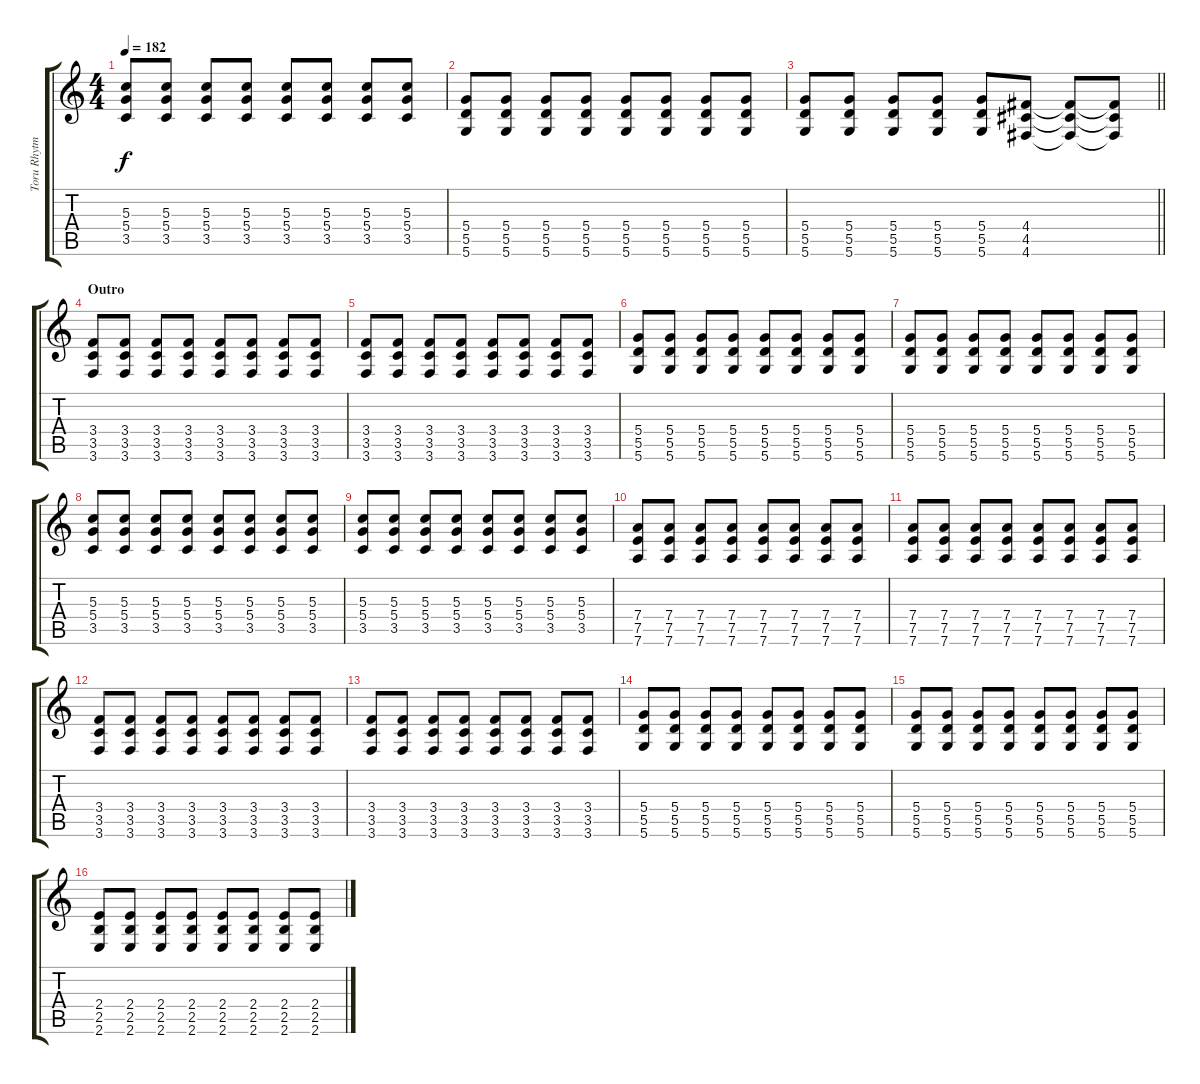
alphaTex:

\track ("Toru Rhytm" "Toru Rhytm") {instrument overdrivenguitar}
\staff {score tabs}
\tuning (E4 B3 G3 D3 A2 D2) {hide}
\ts (4 4)
\tempo 182
\clef g2
\ks c
(5.3 5.4 3.5).8{dy f} (5.3 5.4 3.5).8 (5.3 5.4 3.5).8 (5.3 5.4 3.5).8 (5.3 5.4 3.5).8 (5.3 5.4 3.5).8 (5.3 5.4 3.5).8 (5.3 5.4 3.5).8 |
(5.4 5.5 5.6).8 (5.4 5.5 5.6).8 (5.4 5.5 5.6).8 (5.4 5.5 5.6).8 (5.4 5.5 5.6).8 (5.4 5.5 5.6).8 (5.4 5.5 5.6).8 (5.4 5.5 5.6).8 |
\barLineRight lightlight
(5.4 5.5 5.6).8 (5.4 5.5 5.6).8 (5.4 5.5 5.6).8 (5.4 5.5 5.6).8 (5.4 5.5 5.6).8 (4.4 4.5 4.6).8 (4.4{t} 4.5{t} 4.6{t}).8 (4.4{t} 4.5{t} 4.6{t}).8 |
\section ("" "Outro")
(3.4 3.5 3.6).8 (3.4 3.5 3.6).8 (3.4 3.5 3.6).8 (3.4 3.5 3.6).8 (3.4 3.5 3.6).8 (3.4 3.5 3.6).8 (3.4 3.5 3.6).8 (3.4 3.5 3.6).8 |
(3.4 3.5 3.6).8 (3.4 3.5 3.6).8 (3.4 3.5 3.6).8 (3.4 3.5 3.6).8 (3.4 3.5 3.6).8 (3.4 3.5 3.6).8 (3.4 3.5 3.6).8 (3.4 3.5 3.6).8 |
(5.4 5.5 5.6).8 (5.4 5.5 5.6).8 (5.4 5.5 5.6).8 (5.4 5.5 5.6).8 (5.4 5.5 5.6).8 (5.4 5.5 5.6).8 (5.4 5.5 5.6).8 (5.4 5.5 5.6).8 |
(5.4 5.5 5.6).8 (5.4 5.5 5.6).8 (5.4 5.5 5.6).8 (5.4 5.5 5.6).8 (5.4 5.5 5.6).8 (5.4 5.5 5.6).8 (5.4 5.5 5.6).8 (5.4 5.5 5.6).8 |
(5.3 5.4 3.5).8 (5.3 5.4 3.5).8 (5.3 5.4 3.5).8 (5.3 5.4 3.5).8 (5.3 5.4 3.5).8 (5.3 5.4 3.5).8 (5.3 5.4 3.5).8 (5.3 5.4 3.5).8 |
(5.3 5.4 3.5).8 (5.3 5.4 3.5).8 (5.3 5.4 3.5).8 (5.3 5.4 3.5).8 (5.3 5.4 3.5).8 (5.3 5.4 3.5).8 (5.3 5.4 3.5).8 (5.3 5.4 3.5).8 |
(7.4 7.5 7.6).8 (7.4 7.5 7.6).8 (7.4 7.5 7.6).8 (7.4 7.5 7.6).8 (7.4 7.5 7.6).8 (7.4 7.5 7.6).8 (7.4 7.5 7.6).8 (7.4 7.5 7.6).8 |
(7.4 7.5 7.6).8 (7.4 7.5 7.6).8 (7.4 7.5 7.6).8 (7.4 7.5 7.6).8 (7.4 7.5 7.6).8 (7.4 7.5 7.6).8 (7.4 7.5 7.6).8 (7.4 7.5 7.6).8 |
(3.4 3.5 3.6).8 (3.4 3.5 3.6).8 (3.4 3.5 3.6).8 (3.4 3.5 3.6).8 (3.4 3.5 3.6).8 (3.4 3.5 3.6).8 (3.4 3.5 3.6).8 (3.4 3.5 3.6).8 |
(3.4 3.5 3.6).8 (3.4 3.5 3.6).8 (3.4 3.5 3.6).8 (3.4 3.5 3.6).8 (3.4 3.5 3.6).8 (3.4 3.5 3.6).8 (3.4 3.5 3.6).8 (3.4 3.5 3.6).8 |
(5.4 5.5 5.6).8 (5.4 5.5 5.6).8 (5.4 5.5 5.6).8 (5.4 5.5 5.6).8 (5.4 5.5 5.6).8 (5.4 5.5 5.6).8 (5.4 5.5 5.6).8 (5.4 5.5 5.6).8 |
(5.4 5.5 5.6).8 (5.4 5.5 5.6).8 (5.4 5.5 5.6).8 (5.4 5.5 5.6).8 (5.4 5.5 5.6).8 (5.4 5.5 5.6).8 (5.4 5.5 5.6).8 (5.4 5.5 5.6).8 |
(2.4 2.5 2.6).8 (2.4 2.5 2.6).8 (2.4 2.5 2.6).8 (2.4 2.5 2.6).8 (2.4 2.5 2.6).8 (2.4 2.5 2.6).8 (2.4 2.5 2.6).8 (2.4 2.5 2.6).8
